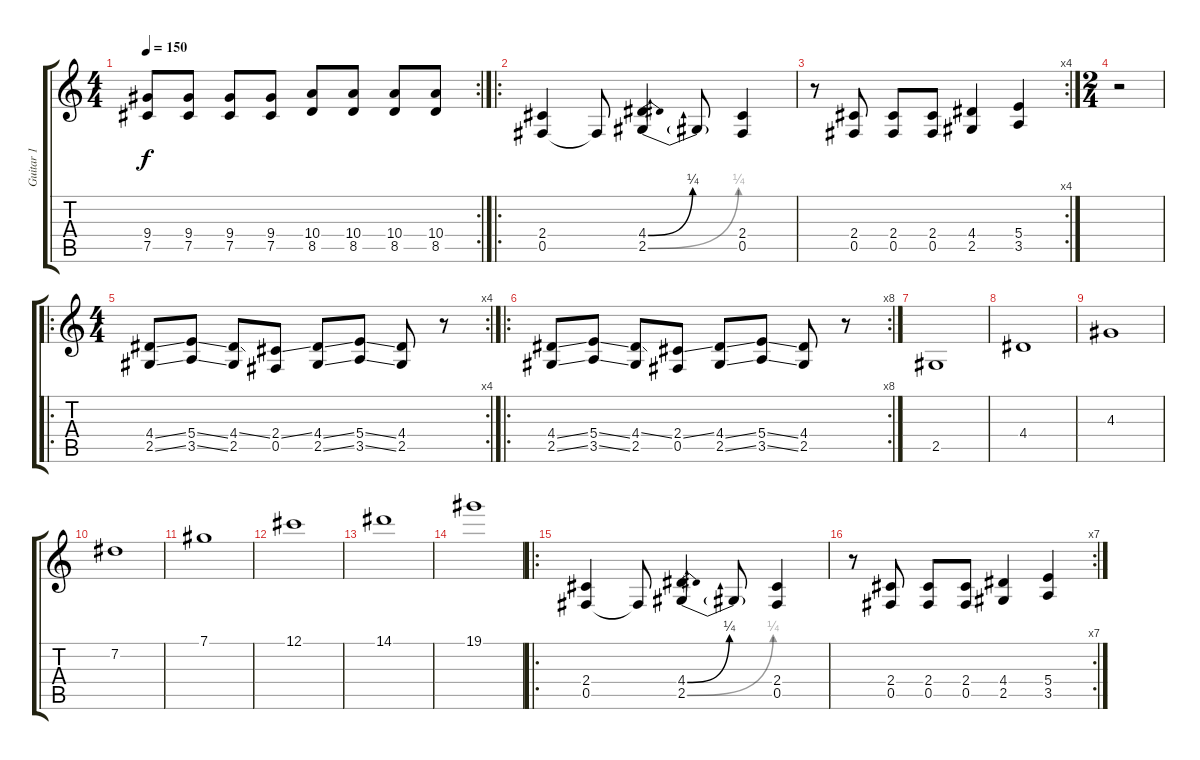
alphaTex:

\track ("Guitar 1" "Guitar 1") {instrument distortionguitar}
\staff {score tabs}
\tuning (Db4 Ab3 E3 B2 Gb2 Db2) {hide}
\rc 2
\ts (4 4)
\tempo 150
\clef g2
\ks c
(9.4 7.5).8{dy f} (9.4 7.5).8 (9.4 7.5).8 (9.4 7.5).8 (10.4 8.5).8 (10.4 8.5).8 (10.4 8.5).8 (10.4 8.5).8 |
\ro
(2.4 0.5).4 0.5{t}.8 (4.4{be (bend 0 0 60 1)} 2.5{be (bend 0 0 60 1)}).4 2.5{t}.8 (2.4 0.5).4 |
\rc 4
r.8 (2.4 0.5).8 (2.4 0.5).8 (2.4 0.5).8 (4.4 2.5).4 (5.4 3.5).4 |
\ts (2 4)
r.2 |
\ro
\rc 4
\ts (4 4)
(4.4{ss} 2.5{ss}).8 (5.4{ss} 3.5{ss}).8 (4.4{ss} 2.5).8 (2.4{ss} 0.5).8 (4.4{ss} 2.5{ss}).8 (5.4{ss} 3.5{ss}).8 (4.4 2.5).8 r.8 |
\ro
\rc 8
(4.4{ss} 2.5{ss}).8 (5.4{ss} 3.5{ss}).8 (4.4{ss} 2.5).8 (2.4{ss} 0.5).8 (4.4{ss} 2.5{ss}).8 (5.4{ss} 3.5{ss}).8 (4.4 2.5).8 r.8 |
2.5.1 |
4.4.1 |
4.3.1 |
7.2.1 |
7.1.1 |
12.1.1 |
14.1.1 |
19.1.1 |
\ro
(2.4 0.5).4 0.5{t}.8 (4.4{be (bend 0 0 60 1)} 2.5{be (bend 0 0 60 1)}).4 2.5{t}.8 (2.4 0.5).4 |
\rc 7
r.8 (2.4 0.5).8 (2.4 0.5).8 (2.4 0.5).8 (4.4 2.5).4 (5.4 3.5).4
